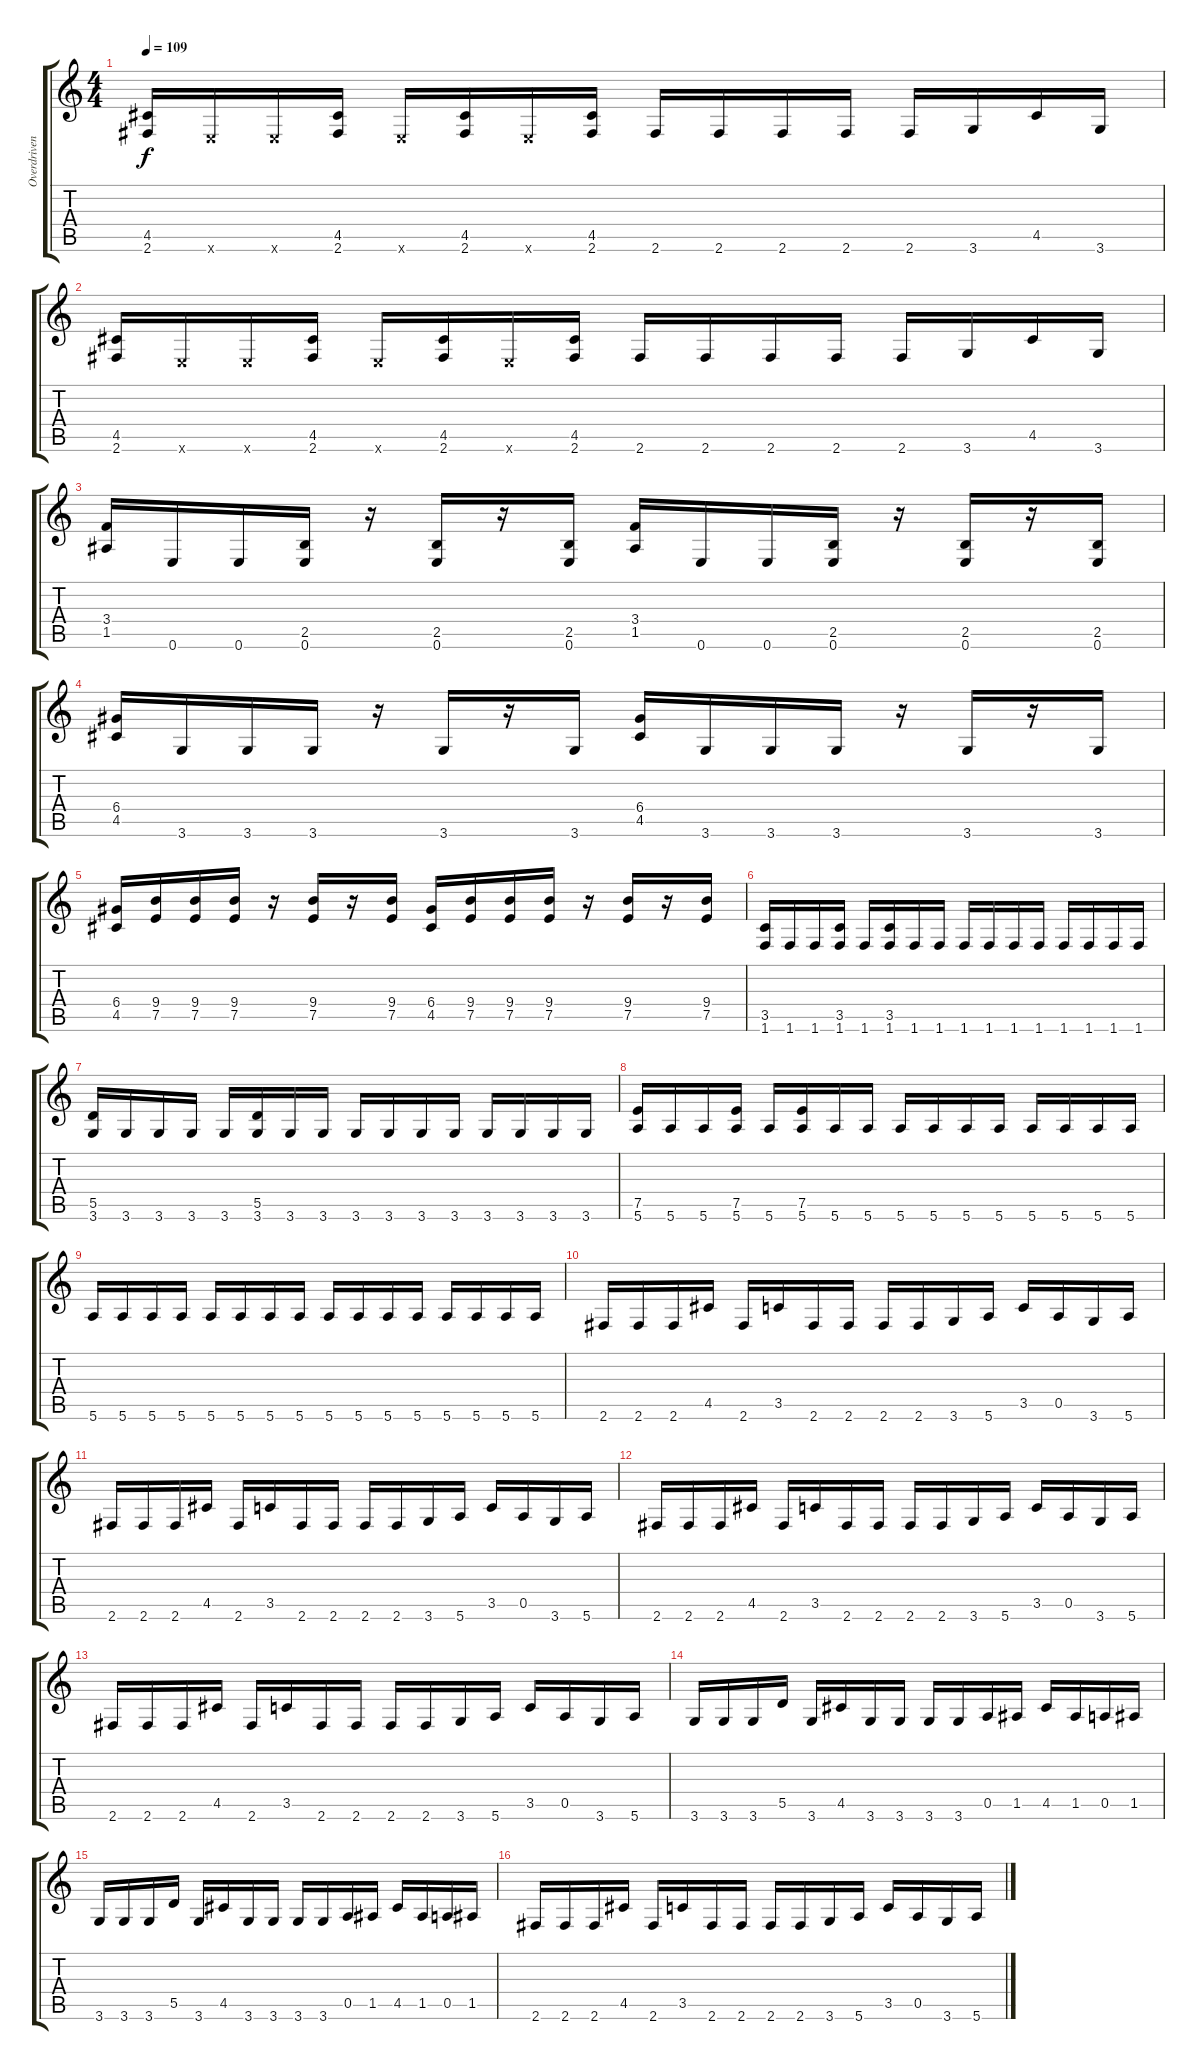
\track ("Overdriven Guitar 1" "Overdriven") {instrument overdrivenguitar}
\staff {score tabs}
\tuning (E4 B3 G3 D3 A2 E2) {hide}
\ts (4 4)
\tempo 109
\clef g2
\ks c
(4.5 2.6).16{dy f} 0.6{x}.16 0.6{x}.16 (4.5 2.6).16 0.6{x}.16 (4.5 2.6).16 0.6{x}.16 (4.5 2.6).16 2.6.16 2.6.16 2.6.16 2.6.16 2.6.16 3.6.16 4.5.16 3.6.16 |
(4.5 2.6).16 0.6{x}.16 0.6{x}.16 (4.5 2.6).16 0.6{x}.16 (4.5 2.6).16 0.6{x}.16 (4.5 2.6).16 2.6.16 2.6.16 2.6.16 2.6.16 2.6.16 3.6.16 4.5.16 3.6.16 |
(3.4 1.5).16 0.6.16 0.6.16 (2.5 0.6).16 r.16 (2.5 0.6).16 r.16 (2.5 0.6).16 (3.4 1.5).16 0.6.16 0.6.16 (2.5 0.6).16 r.16 (2.5 0.6).16 r.16 (2.5 0.6).16 |
(6.4 4.5).16 3.6.16 3.6.16 3.6.16 r.16 3.6.16 r.16 3.6.16 (6.4 4.5).16 3.6.16 3.6.16 3.6.16 r.16 3.6.16 r.16 3.6.16 |
(6.4 4.5).16 (9.4 7.5).16 (9.4 7.5).16 (9.4 7.5).16 r.16 (9.4 7.5).16 r.16 (9.4 7.5).16 (6.4 4.5).16 (9.4 7.5).16 (9.4 7.5).16 (9.4 7.5).16 r.16 (9.4 7.5).16 r.16 (9.4 7.5).16 |
(3.5 1.6).16 1.6.16 1.6.16 (3.5 1.6).16 1.6.16 (3.5 1.6).16 1.6.16 1.6.16 1.6.16 1.6.16 1.6.16 1.6.16 1.6.16 1.6.16 1.6.16 1.6.16 |
(5.5 3.6).16 3.6.16 3.6.16 3.6.16 3.6.16 (5.5 3.6).16 3.6.16 3.6.16 3.6.16 3.6.16 3.6.16 3.6.16 3.6.16 3.6.16 3.6.16 3.6.16 |
(7.5 5.6).16 5.6.16 5.6.16 (7.5 5.6).16 5.6.16 (7.5 5.6).16 5.6.16 5.6.16 5.6.16 5.6.16 5.6.16 5.6.16 5.6.16 5.6.16 5.6.16 5.6.16 |
5.6.16 5.6.16 5.6.16 5.6.16 5.6.16 5.6.16 5.6.16 5.6.16 5.6.16 5.6.16 5.6.16 5.6.16 5.6.16 5.6.16 5.6.16 5.6.16 |
2.6.16 2.6.16 2.6.16 4.5.16 2.6.16 3.5.16 2.6.16 2.6.16 2.6.16 2.6.16 3.6.16 5.6.16 3.5.16 0.5.16 3.6.16 5.6.16 |
2.6.16 2.6.16 2.6.16 4.5.16 2.6.16 3.5.16 2.6.16 2.6.16 2.6.16 2.6.16 3.6.16 5.6.16 3.5.16 0.5.16 3.6.16 5.6.16 |
2.6.16 2.6.16 2.6.16 4.5.16 2.6.16 3.5.16 2.6.16 2.6.16 2.6.16 2.6.16 3.6.16 5.6.16 3.5.16 0.5.16 3.6.16 5.6.16 |
2.6.16 2.6.16 2.6.16 4.5.16 2.6.16 3.5.16 2.6.16 2.6.16 2.6.16 2.6.16 3.6.16 5.6.16 3.5.16 0.5.16 3.6.16 5.6.16 |
3.6.16 3.6.16 3.6.16 5.5.16 3.6.16 4.5.16 3.6.16 3.6.16 3.6.16 3.6.16 0.5.16 1.5.16 4.5.16 1.5.16 0.5.16 1.5.16 |
3.6.16 3.6.16 3.6.16 5.5.16 3.6.16 4.5.16 3.6.16 3.6.16 3.6.16 3.6.16 0.5.16 1.5.16 4.5.16 1.5.16 0.5.16 1.5.16 |
2.6.16 2.6.16 2.6.16 4.5.16 2.6.16 3.5.16 2.6.16 2.6.16 2.6.16 2.6.16 3.6.16 5.6.16 3.5.16 0.5.16 3.6.16 5.6.16
